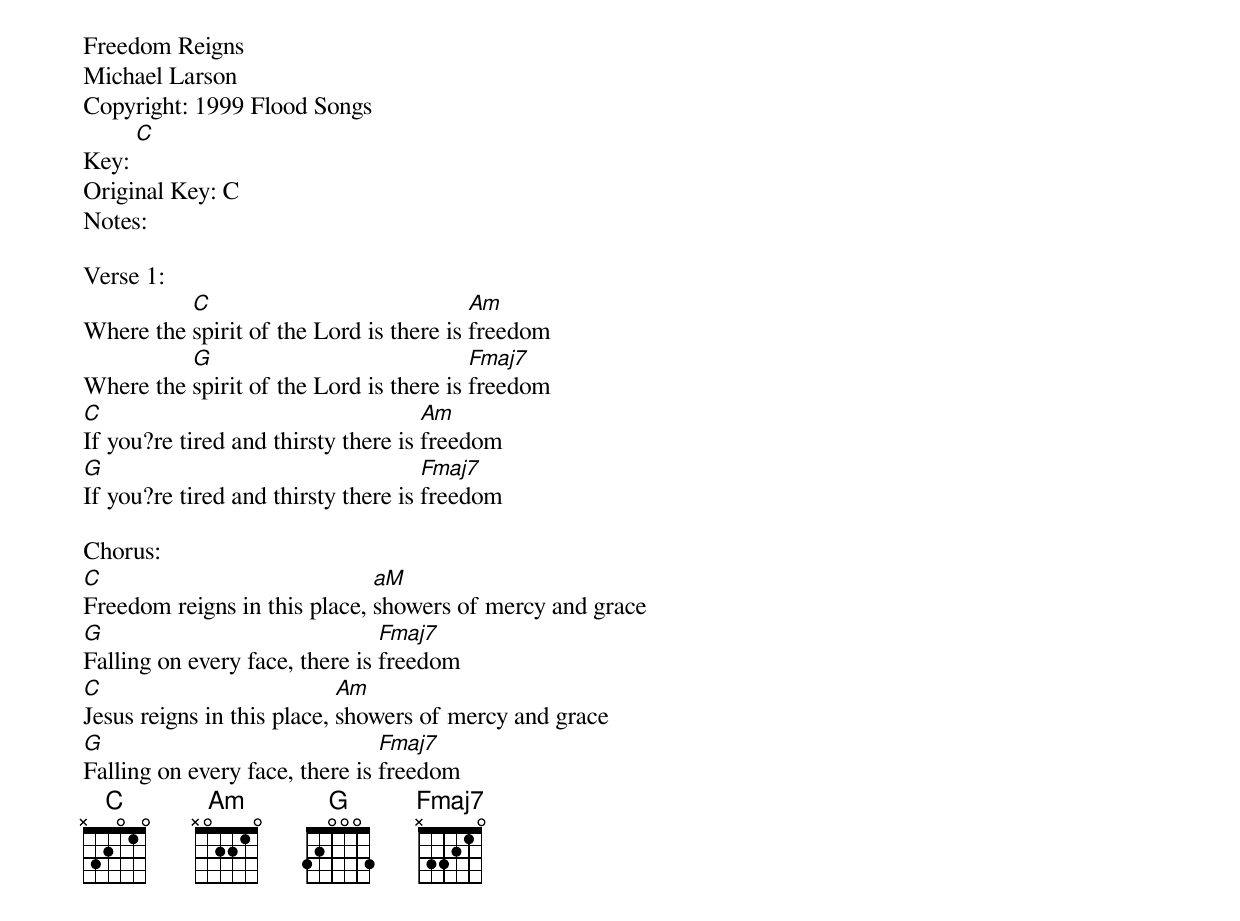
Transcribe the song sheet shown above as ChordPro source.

Freedom Reigns
Michael Larson
Copyright: 1999 Flood Songs
Key: [C]
Original Key: C
Notes:

Verse 1:
Where the [C]spirit of the Lord is there is [Am]freedom
Where the [G]spirit of the Lord is there is [Fmaj7]freedom
[C]If you?re tired and thirsty there is [Am]freedom
[G]If you?re tired and thirsty there is [Fmaj7]freedom

Chorus:
[C]Freedom reigns in this place, [aM]showers of mercy and grace
[G]Falling on every face, there is [Fmaj7]freedom
[C]Jesus reigns in this place, [Am]showers of mercy and grace
[G]Falling on every face, there is [Fmaj7]freedom
